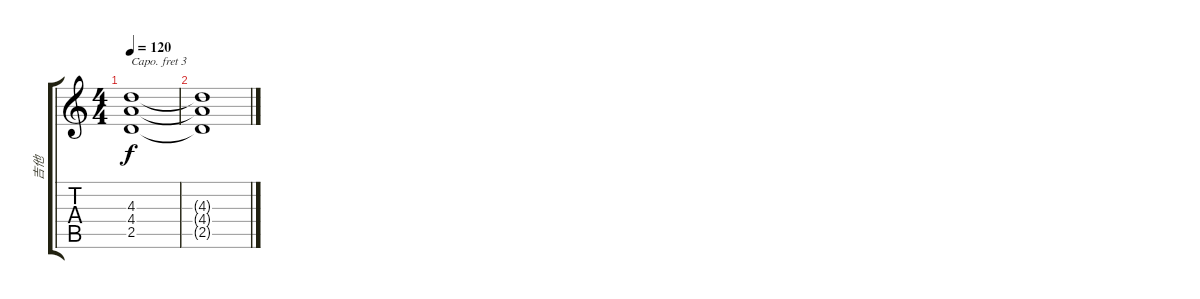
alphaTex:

\track ("吉他" "吉他") {instrument acousticguitarsteel}
\staff {score tabs}
\capo 3
\tuning (E4 B3 G3 D3 A2 D2) {hide}
\ts (4 4)
\tempo 120
\clef g2
\ks c
(4.3 4.4 2.5).1{dy f} |
(4.3{t} 4.4{t} 2.5{t}).1
